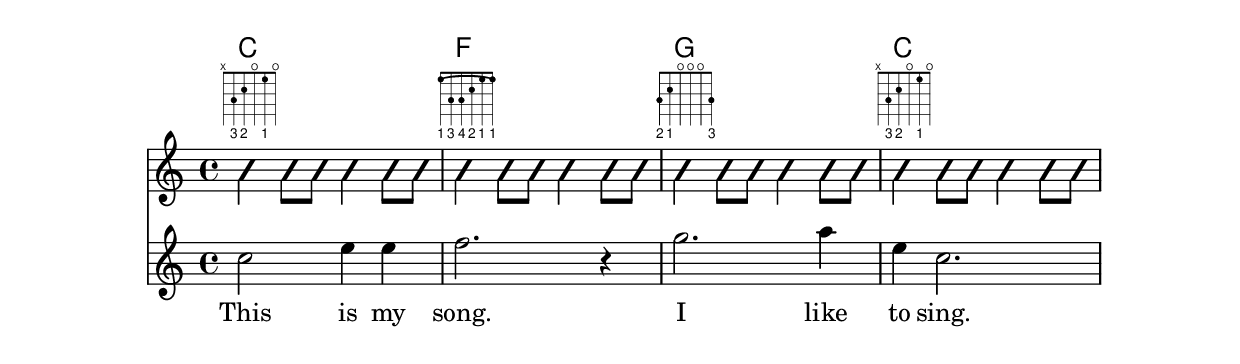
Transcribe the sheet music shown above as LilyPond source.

%% DO NOT EDIT this file manually; it is automatically
%% generated from LSR http://lsr.di.unimi.it
%% Make any changes in LSR itself, or in Documentation/snippets/new/ ,
%% and then run scripts/auxiliar/makelsr.py
%%
%% This file is in the public domain.
\version "2.18.0"

\header {
  lsrtags = "fretted-strings, rhythms"

  texidoc = "
For guitar music, it is possible to show strum rhythms, along with
melody notes, chord names and fret diagrams.

"
  doctitle = "Guitar strum rhythms"
} % begin verbatim

\include "predefined-guitar-fretboards.ly"
<<
  \new ChordNames {
    \chordmode {
      c1 | f | g | c
    }
  }
  \new FretBoards {
    \chordmode {
      c1 | f | g | c
    }
  }
  \new Voice \with {
    \consists "Pitch_squash_engraver"
  } {
    \relative c'' {
      \improvisationOn
      c4 c8 c c4 c8 c
      f4 f8 f f4 f8 f
      g4 g8 g g4 g8 g
      c4 c8 c c4 c8 c
    }
  }
  \new Voice = "melody" {
    \relative c'' {
      c2 e4 e4
      f2. r4
      g2. a4
      e4 c2.
    }
  }
  \new Lyrics {
    \lyricsto "melody" {
      This is my song.
      I like to sing.
    }
  }
>>
